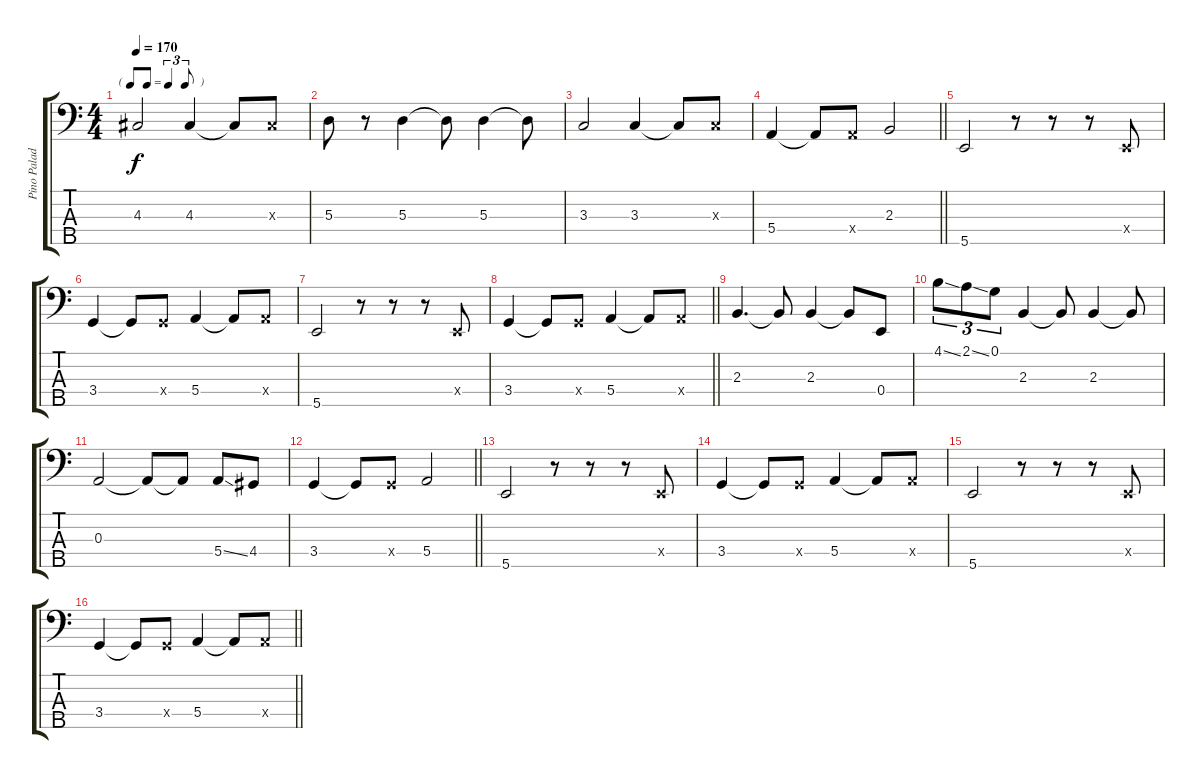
\track ("Pino Paladino" "Pino Palad") {instrument electricbassfinger}
\staff {score tabs}
\tuning (G2 D2 A1 E1 B0) {hide}
\ts (4 4)
\tf triplet8th
\tempo 170
\clef f4
\ks c
4.3.2{dy f} 4.3.4 4.3{t}.8 4.3{x}.8 |
5.3.8 r.8 5.3.4 5.3{t}.8 5.3.4 5.3{t}.8 |
3.3.2 3.3.4 3.3{t}.8 3.3{x}.8 |
\barLineRight lightlight
5.4.4 5.4{t}.8 5.4{x}.8 2.3.2 |
5.5.2 r.8 r.8 r.8 0.4{x}.8 |
3.4.4 3.4{t}.8 3.4{x}.8 5.4.4 5.4{t}.8 5.4{x}.8 |
5.5.2 r.8 r.8 r.8 0.4{x}.8 |
\barLineRight lightlight
3.4.4 3.4{t}.8 3.4{x}.8 5.4.4 5.4{t}.8 5.4{x}.8 |
2.3.4{d} 2.3{t}.8 2.3.4 2.3{t}.8 0.4.8 |
4.1{ss}.8{tu (3 2)} 2.1{ss}.8{tu (3 2)} 0.1.8{tu (3 2)} 2.3.4 2.3{t}.8 2.3.4 2.3{t}.8 |
0.3.2 0.3{t}.8 0.3{t}.8 5.4{ss}.8 4.4.8 |
\barLineRight lightlight
3.4.4 3.4{t}.8 3.4{x}.8 5.4.2 |
5.5.2 r.8 r.8 r.8 0.4{x}.8 |
3.4.4 3.4{t}.8 3.4{x}.8 5.4.4 5.4{t}.8 5.4{x}.8 |
5.5.2 r.8 r.8 r.8 0.4{x}.8 |
\barLineRight lightlight
3.4.4 3.4{t}.8 3.4{x}.8 5.4.4 5.4{t}.8 5.4{x}.8
